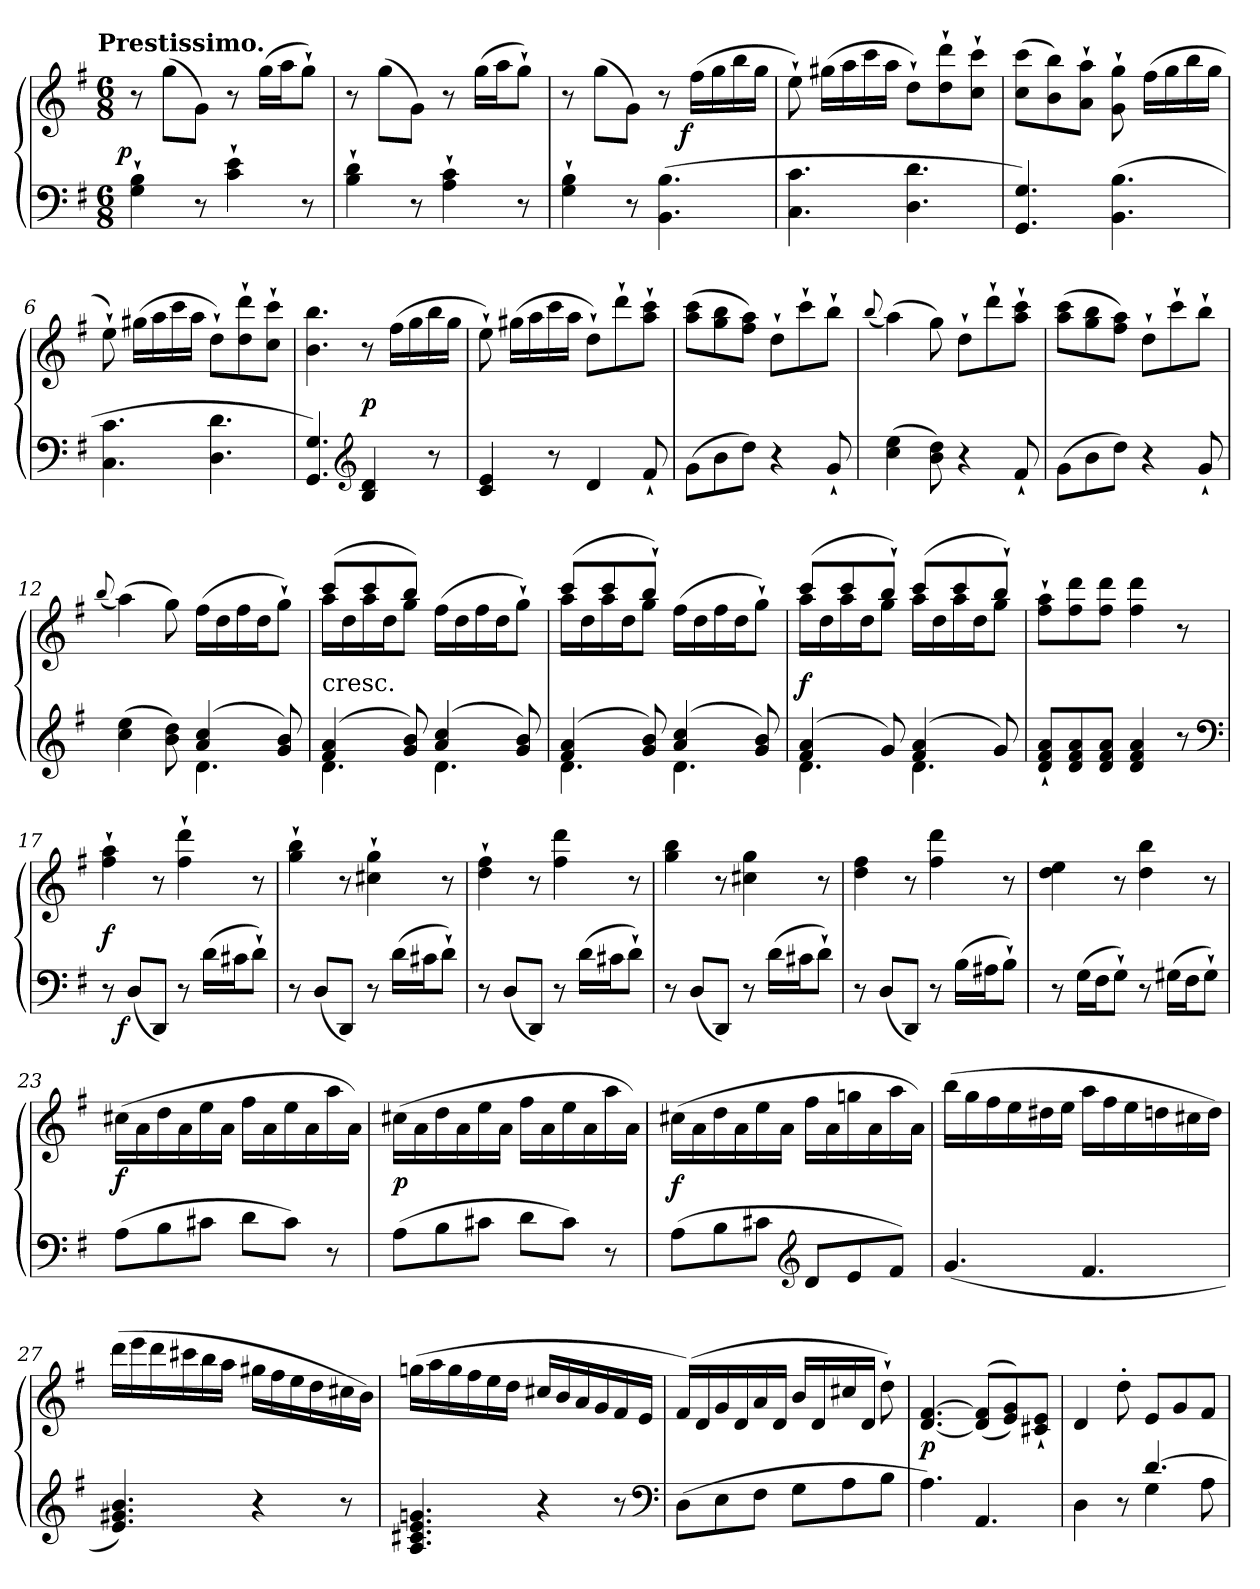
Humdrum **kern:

**kern	**kern	**dynam
*part1	*part1	*part1
*staff2	*staff1	*staff1/2
*clefF4	*clefG2	*
*k[f#]	*k[f#]	*
*G:	*G:	*
!!LO:TX:omd:t=Prestissimo.
*M6/8	*M6/8	*
*MM180	*MM180	*
=1	=1	=1
!	!	!LO:DY:rj
4G` 4B`	8r	p
.	(8ggL	.
8r	8gJ)	.
4c` 4e`	8r	.
.	(16ggLL	.
.	16aaJ	.
8r	8gg`J)	.
=2	=2	=2
4B` 4d`	8r	.
.	(8ggL	.
8r	8gJ)	.
4A` 4c`	8r	.
.	(16ggLL	.
.	16aaJ	.
8r	8gg`J)	.
=3	=3	=3
4G` 4B`	8r	.
.	(8ggL	.
8r	8gJ)	.
(4.BB 4.B	8r	.
!	!	!LO:DY:rj
.	(16ff#LL	f
.	16gg	.
.	16bb	.
.	16ggJJ	.
=4	=4	=4
4.C 4.c	8ee`)	.
.	(16gg#XLL	.
.	16aa	.
.	16ccc	.
.	16aaJJ	.
4.D 4.d	8dd`L)	.
.	8dd` 8ddd`	.
.	8cc` 8ccc`J	.
=5	=5	=5
4.GG 4.G)	(8cc 8cccL	.
.	8b 8bb)	.
.	8a` 8aa`J	.
(4.BB 4.B	8g` 8gg`	.
.	(16ff#LL	.
.	16gg	.
.	16bb	.
.	16ggJJ	.
!!LO:LB:g=z
=6	=6	=6
4.C 4.c	8ee`)	.
.	(16gg#XLL	.
.	16aa	.
.	16ccc	.
.	16aaJJ	.
4.D 4.d	8dd`L)	.
.	8dd` 8ddd`	.
.	8cc` 8ccc`J	.
=7	=7	=7
4.GG 4.G)	4.b 4.bb	.
*clefG2	*	*
4B 4d	8r	p
.	(16ff#LL	.
.	16gg	.
8r	16bb	.
.	16ggJJ	.
=8	=8	=8
4c 4e	8ee`)	.
.	(16gg#XLL	.
.	16aa	.
8r	16ccc	.
.	16aaJJ	.
4d	8dd`L)	.
.	8ddd`	.
8f#`	8aa` 8ccc`J	.
=9	=9	=9
(8gL	(8aa 8cccL	.
8b	8gg 8bb	.
8ddJ)	8ff# 8aaJ)	.
4r	8dd`L	.
.	8ccc`	.
8g`	8bb`J	.
=10	=10	=10
.	(8qqbb	.
(4cc 4ee	(4aa)	.
8b 8dd)	8gg)	.
4r	8dd`L	.
.	8ddd`	.
8f#`	8aa` 8ccc`J	.
=11	=11	=11
(8gL	(8aa 8cccL	.
8b	8gg 8bb	.
8ddJ)	8ff# 8aaJ)	.
4r	8dd`L	.
.	8ccc`	.
8g`	8bb`J	.
!!LO:LB:g=z
=12	=12	=12
.	(8qqbb	.
*^	*	*
(4cc 4ee	4.ryy	(4aa)	.
8b 8dd)	.	8gg)	.
(4a 4cc	4.d	(16ff#LL	.
.	.	16dd	.
.	.	16ff#	.
.	.	16ddJ	.
8g 8b)	.	8gg`J)	.
=13	=13	=13	=13
*	*	*^	*
!	!	!LO:TX:c:t=cresc.	!	!
(4f# 4a	4.d	(8cccL	16aaLL	.
.	.	.	16dd	.
.	.	8ccc	16aa	.
.	.	.	16ddJ	.
8g 8b)	.	8bbJ)	8ggJ	.
(4a 4cc	4.d	4.ryy	(16ff#LL	.
.	.	.	16dd	.
.	.	.	16ff#	.
.	.	.	16ddJ	.
8g 8b)	.	.	8gg`J)	.
=14	=14	=14	=14	=14
(4f# 4a	4.d	(8cccL	16aaLL	.
.	.	.	16dd	.
.	.	8ccc	16aa	.
.	.	.	16ddJ	.
8g 8b)	.	8bb`J)	8ggJ	.
(4a 4cc	4.d	4.ryy	(16ff#LL	.
.	.	.	16dd	.
.	.	.	16ff#	.
.	.	.	16ddJ	.
8g 8b)	.	.	8gg`J)	.
=15	=15	=15	=15	=15
(4f# 4a	4.d	(8cccL	16aaLL	f
.	.	.	16dd	.
.	.	8ccc	16aa	.
.	.	.	16ddJ	.
8g)	.	8bb`J)	8ggJ	.
(4f# 4a	4.d	(8cccL	16aaLL	.
.	.	.	16dd	.
.	.	8ccc	16aa	.
.	.	.	16ddJ	.
8g)	.	8bb`J)	8ggJ	.
*v	*v	*	*	*
*	*v	*v	*
=16	=16	=16
8d` 8f#` 8a`L	8ff#` 8aa`L	.
8d 8f# 8a	8ff# 8ddd	.
8d 8f# 8aJ	8ff# 8dddJ	.
4d 4f# 4a	4ff# 4ddd	.
8r	8r	.
*clefF4	*	*
!!LO:LB:g=z
=17	=17	=17
8r	4ff#` 4aa`	f
!	!	!LO:DY:b=2:rj
(8DL	.	f
8DDJ)	8r	.
8r	4ff#` 4ddd`	.
(16dLL	.	.
16c#XJ	.	.
8d`J)	8r	.
=18	=18	=18
8r	4gg` 4bb`	.
(8DL	.	.
8DDJ)	8r	.
8r	4cc#X` 4gg`	.
(16dLL	.	.
16c#XJ	.	.
8d`J)	8r	.
=19	=19	=19
8r	4dd` 4ff#`	.
(8DL	.	.
8DDJ)	8r	.
8r	4ff# 4ddd	.
(16dLL	.	.
16c#XJ	.	.
8d`J)	8r	.
=20	=20	=20
8r	4gg 4bb	.
(8DL	.	.
8DDJ)	8r	.
8r	4cc#X 4gg	.
(16dLL	.	.
16c#XJ	.	.
8d`J)	8r	.
=21	=21	=21
8r	4dd 4ff#	.
(8DL	.	.
8DDJ)	8r	.
8r	4ff# 4ddd	.
(16BLL	.	.
16A#XJ	.	.
8B`J)	8r	.
=22	=22	=22
8r	4dd 4ee	.
(16GLL	.	.
16F#J	.	.
8G`J)	8r	.
8r	4dd 4bb	.
(16G#XLL	.	.
16F#J	.	.
8G#`J)	8r	.
!!LO:LB:g=z
=23	=23	=23
(8AL	(16cc#XLL	f
.	16a	.
8B	16dd	.
.	16a	.
8c#XJ	16ee	.
.	16aJJ	.
8dL	16ff#LL	.
.	16a	.
8c#J)	16ee	.
.	16a	.
8r	16aa	.
.	16aJJ)	.
=24	=24	=24
(8AL	(16cc#XLL	p
.	16a	.
8B	16dd	.
.	16a	.
8c#XJ	16ee	.
.	16aJJ	.
8dL	16ff#LL	.
.	16a	.
8c#J)	16ee	.
.	16a	.
8r	16aa	.
.	16aJJ)	.
=25	=25	=25
(8AL	(16cc#XLL	f
.	16a	.
8B	16dd	.
.	16a	.
8c#XJ	16ee	.
.	16aJJ	.
*clefG2	*	*
8dL	16ff#LL	.
.	16a	.
8e	16ggn	.
.	16a	.
8f#J)	16aa	.
.	16aJJ)	.
=26	=26	=26
(4.g	(16bbLL	.
.	16gg	.
.	16ff#	.
.	16ee	.
.	16dd#X	.
.	16eeJJ	.
4.f#	16aaLL	.
.	16ff#	.
.	16ee	.
.	16ddn	.
.	16cc#X	.
.	16ddJJ)	.
!!LO:LB:g=z
=27	=27	=27
4.e 4.g#X 4.b)	(16dddLL	.
.	16eee	.
.	16ddd	.
.	16ccc#X	.
.	16bb	.
.	16aaJJ	.
4r	16gg#XLL	.
.	16ff#	.
.	16ee	.
.	16dd	.
8r	16cc#X	.
.	16bJJ)	.
=28	=28	=28
4.A 4.c#X 4.e 4.gn	(16ggnLL	.
.	16aa	.
.	16gg	.
.	16ff#	.
.	16ee	.
.	16ddJJ	.
4r	16cc#XLL	.
.	16b	.
.	16a	.
.	16g	.
8r	16f#	.
.	16eJJ	.
*clefF4	*	*
=29	=29	=29
(8DL	(16f#LL)	.
.	16d	.
8E	16g	.
.	16d	.
8F#J	16a	.
.	16dJJ	.
8GL	16bLL	.
.	16d	.
8A	16cc#X	.
.	16dJJ	.
8BJ	8dd`)	.
=30	=30	=30
4.A)	[4.d [4.f#	p
4.AA	(<(>8d] 8f#]L	.
.	8e 8g))	.
.	8c#X` 8e`J	.
=31	=31	=31
*^	*	*
4.ryy	4D	4d	.
.	8r	8dd'	.
[4.d	4G	8eL	.
.	.	8g	.
.	8A	8f#J	.
*v	*v	*	*
=	=	=
*-	*-	*-
